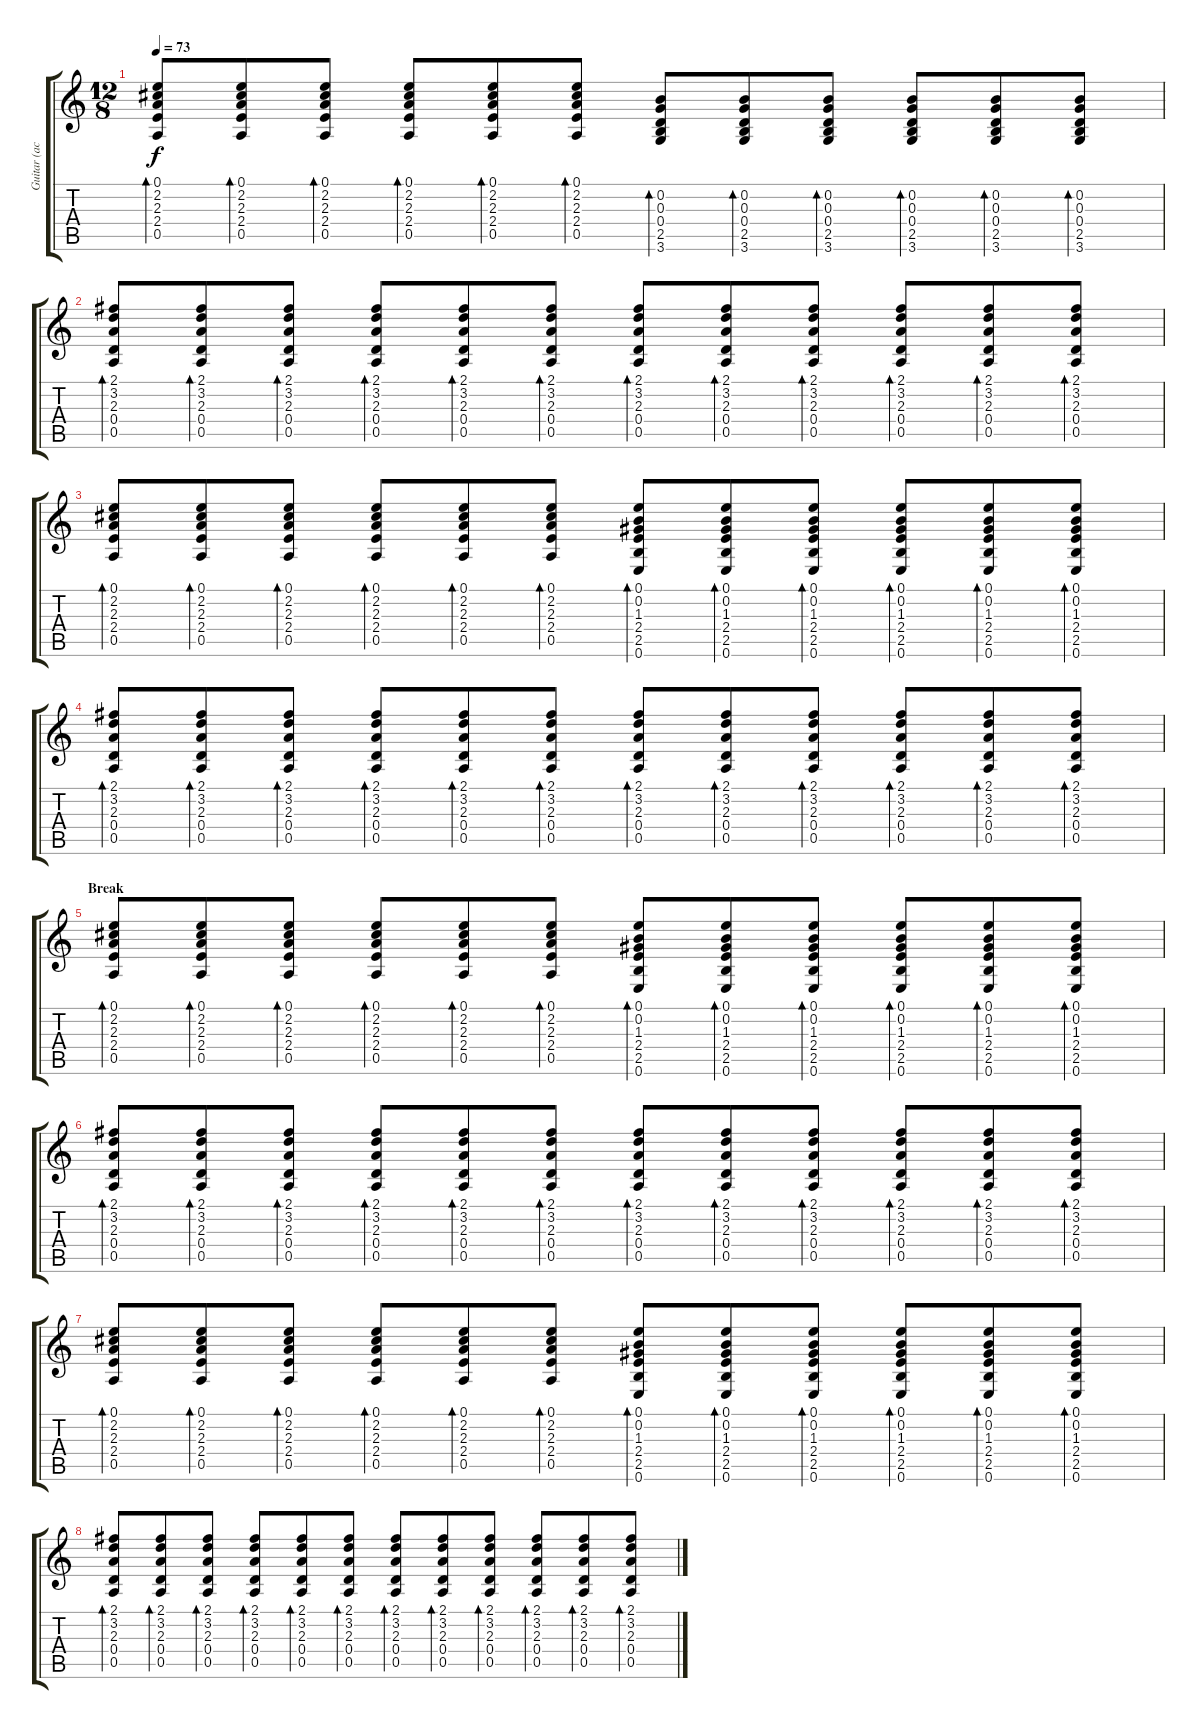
\track ("Guitar (acoustic)" "Guitar (ac") {instrument acousticguitarnylon}
\staff {score tabs}
\tuning (E4 B3 G3 D3 A2 E2) {hide}
\ts (12 8)
\tempo 73
\clef g2
\ks c
(0.1 2.2 2.3 2.4 0.5).8{bd 60 dy f} (0.1 2.2 2.3 2.4 0.5).8{bd 60} (0.1 2.2 2.3 2.4 0.5).8{bd 60} (0.1 2.2 2.3 2.4 0.5).8{bd 60} (0.1 2.2 2.3 2.4 0.5).8{bd 60} (0.1 2.2 2.3 2.4 0.5).8{bd 60} (0.2 0.3 0.4 2.5 3.6).8{bd 60} (0.2 0.3 0.4 2.5 3.6).8{bd 60} (0.2 0.3 0.4 2.5 3.6).8{bd 60} (0.2 0.3 0.4 2.5 3.6).8{bd 60} (0.2 0.3 0.4 2.5 3.6).8{bd 60} (0.2 0.3 0.4 2.5 3.6).8{bd 60} |
(2.1 3.2 2.3 0.4 0.5).8{bd 60} (2.1 3.2 2.3 0.4 0.5).8{bd 60} (2.1 3.2 2.3 0.4 0.5).8{bd 60} (2.1 3.2 2.3 0.4 0.5).8{bd 60} (2.1 3.2 2.3 0.4 0.5).8{bd 60} (2.1 3.2 2.3 0.4 0.5).8{bd 60} (2.1 3.2 2.3 0.4 0.5).8{bd 60} (2.1 3.2 2.3 0.4 0.5).8{bd 60} (2.1 3.2 2.3 0.4 0.5).8{bd 60} (2.1 3.2 2.3 0.4 0.5).8{bd 60} (2.1 3.2 2.3 0.4 0.5).8{bd 60} (2.1 3.2 2.3 0.4 0.5).8{bd 60} |
(0.1 2.2 2.3 2.4 0.5).8{bd 60} (0.1 2.2 2.3 2.4 0.5).8{bd 60} (0.1 2.2 2.3 2.4 0.5).8{bd 60} (0.1 2.2 2.3 2.4 0.5).8{bd 60} (0.1 2.2 2.3 2.4 0.5).8{bd 60} (0.1 2.2 2.3 2.4 0.5).8{bd 60} (0.1 0.2 1.3 2.4 2.5 0.6).8{bd 60} (0.1 0.2 1.3 2.4 2.5 0.6).8{bd 60} (0.1 0.2 1.3 2.4 2.5 0.6).8{bd 60} (0.1 0.2 1.3 2.4 2.5 0.6).8{bd 60} (0.1 0.2 1.3 2.4 2.5 0.6).8{bd 60} (0.1 0.2 1.3 2.4 2.5 0.6).8{bd 60} |
(2.1 3.2 2.3 0.4 0.5).8{bd 60} (2.1 3.2 2.3 0.4 0.5).8{bd 60} (2.1 3.2 2.3 0.4 0.5).8{bd 60} (2.1 3.2 2.3 0.4 0.5).8{bd 60} (2.1 3.2 2.3 0.4 0.5).8{bd 60} (2.1 3.2 2.3 0.4 0.5).8{bd 60} (2.1 3.2 2.3 0.4 0.5).8{bd 60} (2.1 3.2 2.3 0.4 0.5).8{bd 60} (2.1 3.2 2.3 0.4 0.5).8{bd 60} (2.1 3.2 2.3 0.4 0.5).8{bd 60} (2.1 3.2 2.3 0.4 0.5).8{bd 60} (2.1 3.2 2.3 0.4 0.5).8{bd 60} |
\section ("" "Break")
(0.1 2.2 2.3 2.4 0.5).8{bd 60} (0.1 2.2 2.3 2.4 0.5).8{bd 60} (0.1 2.2 2.3 2.4 0.5).8{bd 60} (0.1 2.2 2.3 2.4 0.5).8{bd 60} (0.1 2.2 2.3 2.4 0.5).8{bd 60} (0.1 2.2 2.3 2.4 0.5).8{bd 60} (0.1 0.2 1.3 2.4 2.5 0.6).8{bd 60} (0.1 0.2 1.3 2.4 2.5 0.6).8{bd 60} (0.1 0.2 1.3 2.4 2.5 0.6).8{bd 60} (0.1 0.2 1.3 2.4 2.5 0.6).8{bd 60} (0.1 0.2 1.3 2.4 2.5 0.6).8{bd 60} (0.1 0.2 1.3 2.4 2.5 0.6).8{bd 60} |
(2.1 3.2 2.3 0.4 0.5).8{bd 60} (2.1 3.2 2.3 0.4 0.5).8{bd 60} (2.1 3.2 2.3 0.4 0.5).8{bd 60} (2.1 3.2 2.3 0.4 0.5).8{bd 60} (2.1 3.2 2.3 0.4 0.5).8{bd 60} (2.1 3.2 2.3 0.4 0.5).8{bd 60} (2.1 3.2 2.3 0.4 0.5).8{bd 60} (2.1 3.2 2.3 0.4 0.5).8{bd 60} (2.1 3.2 2.3 0.4 0.5).8{bd 60} (2.1 3.2 2.3 0.4 0.5).8{bd 60} (2.1 3.2 2.3 0.4 0.5).8{bd 60} (2.1 3.2 2.3 0.4 0.5).8{bd 60} |
(0.1 2.2 2.3 2.4 0.5).8{bd 60} (0.1 2.2 2.3 2.4 0.5).8{bd 60} (0.1 2.2 2.3 2.4 0.5).8{bd 60} (0.1 2.2 2.3 2.4 0.5).8{bd 60} (0.1 2.2 2.3 2.4 0.5).8{bd 60} (0.1 2.2 2.3 2.4 0.5).8{bd 60} (0.1 0.2 1.3 2.4 2.5 0.6).8{bd 60} (0.1 0.2 1.3 2.4 2.5 0.6).8{bd 60} (0.1 0.2 1.3 2.4 2.5 0.6).8{bd 60} (0.1 0.2 1.3 2.4 2.5 0.6).8{bd 60} (0.1 0.2 1.3 2.4 2.5 0.6).8{bd 60} (0.1 0.2 1.3 2.4 2.5 0.6).8{bd 60} |
(2.1 3.2 2.3 0.4 0.5).8{bd 60} (2.1 3.2 2.3 0.4 0.5).8{bd 60} (2.1 3.2 2.3 0.4 0.5).8{bd 60} (2.1 3.2 2.3 0.4 0.5).8{bd 60} (2.1 3.2 2.3 0.4 0.5).8{bd 60} (2.1 3.2 2.3 0.4 0.5).8{bd 60} (2.1 3.2 2.3 0.4 0.5).8{bd 60} (2.1 3.2 2.3 0.4 0.5).8{bd 60} (2.1 3.2 2.3 0.4 0.5).8{bd 60} (2.1 3.2 2.3 0.4 0.5).8{bd 60} (2.1 3.2 2.3 0.4 0.5).8{bd 60} (2.1 3.2 2.3 0.4 0.5).8{bd 60}
